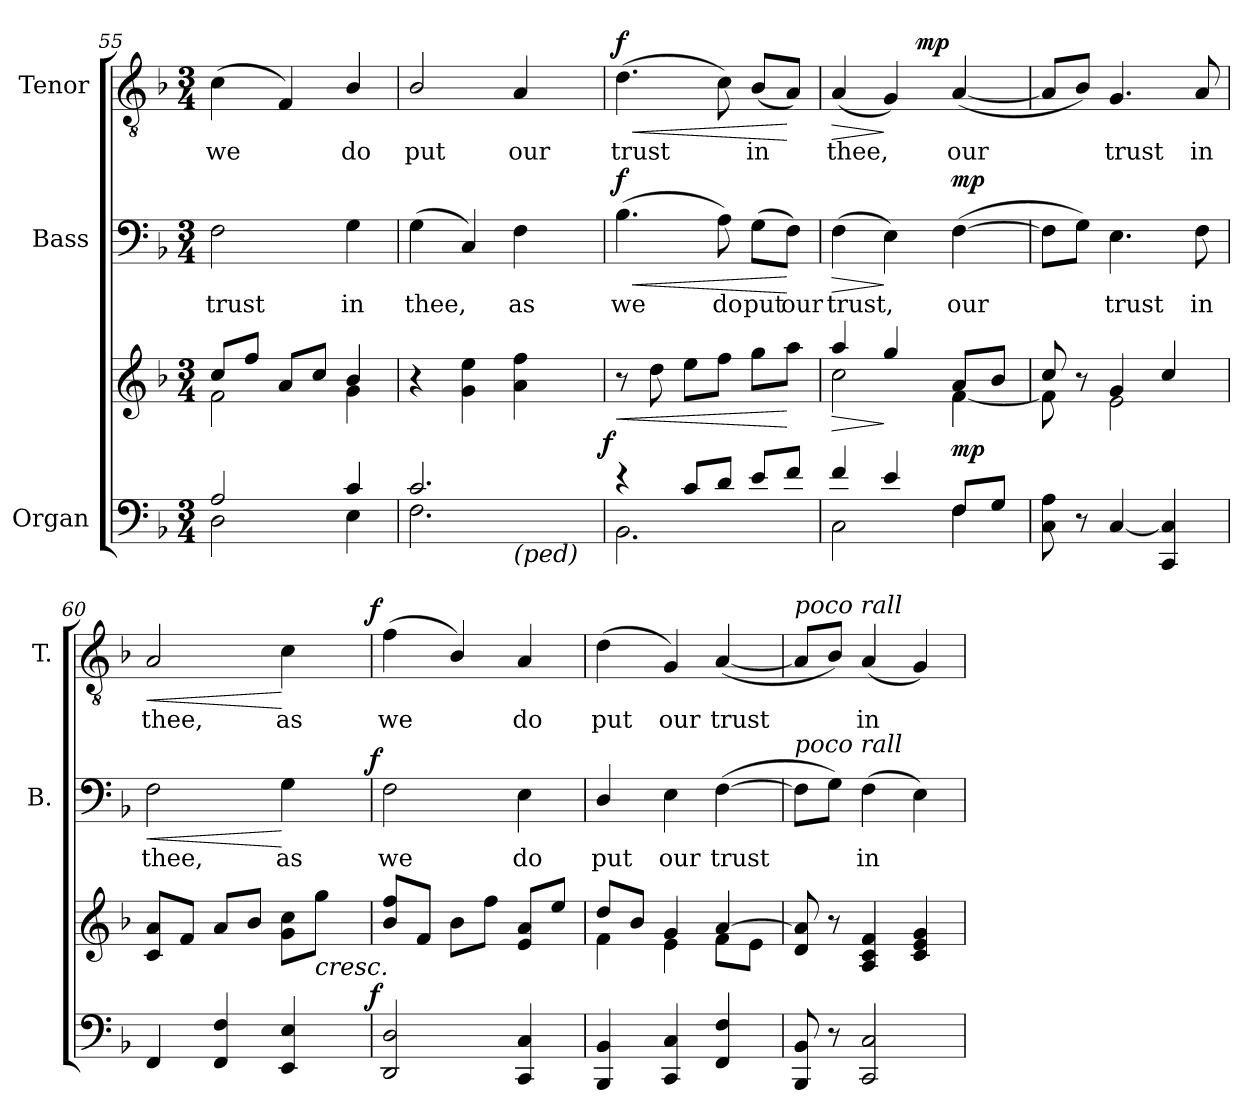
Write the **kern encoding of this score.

**kern	**kern	**dynam	**kern	**text	**dynam	**kern	**text	**dynam
*part3	*part3	*part3	*part2	*part2	*part2	*part1	*part1	*part1
*staff4	*staff3	*staff3/4	*staff2	*staff2	*staff2	*staff1	*staff1	*staff1
*I"Organ	*	*	*I"Bass	*	*	*I"Tenor	*	*
*	*	*	*I'B.	*	*	*I'T.	*	*
*clefF4	*clefG2	*	*clefF4	*	*	*clefGv2	*	*
*	*	*	*	*	*	*ITrd7c12	*	*
*k[b-]	*k[b-]	*	*k[b-]	*	*	*k[b-]	*	*
*F:	*F:	*	*F:	*	*	*F:	*	*
*M3/4	*M3/4	*	*M3/4	*	*	*M3/4	*	*
=55	=55	=55	=55	=55	=55	=55	=55	=55
*^	*^	*	*	*	*	*	*	*
!	!	!	!	!	!	!LO:LY:b:color=#000000	!	!	!	!
!	!	!	!	!	!	!	!	!	!LO:LY:b:color=#000000	!
2Ai/	2Di\	8cci/L	2fi\	.	2Fi\	trust	.	(4Ci\	we	.
.	.	8ffi/J	.	.	.	.	.	.	.	.
.	.	8ai/L	.	.	.	.	.	4FFi/)	.	.
.	.	8cci/J	.	.	.	.	.	.	.	.
!	!	!	!	!	!	!LO:LY:b:color=#000000	!	!	!	!
!	!	!	!	!	!	!	!	!	!LO:LY:b:color=#000000	!
4ci/	4Ei\	4b-i/	4gi\	.	4Gi\	in	.	4BB-i/	do	.
=56	=56	=56	=56	=56	=56	=56	=56	=56	=56	=56
!	!	!	!	!	!	!LO:LY:b:color=#000000	!	!	!	!
!	!	!	!	!	!	!	!	!	!LO:LY:b:color=#000000	!
*	*^	*	*	*	*	*	*	*	*	*
2.ci/	2.Fi\	2ryy	4r	2ryy	.	(4Gi\	thee,	.	2BB-i/	put	.
.	.	.	4gi\ 4eei	.	.	4Ci/)	.	.	.	.	.
!	!	!	!	!	!	!	!LO:LY:b:color=#000000	!	!	!	!
!	!	!LO:TX:b:i:t=(ped)	!	!	!	!	!	!	!	!	!
!	!	!	!	!	!	!	!	!	!	!LO:LY:b:color=#000000	!
.	.	4ryy	4ai\ 4ffi	8ryy	.	4Fi\	as	.	4AAi/	our	.
.	.	.	.	16ryy	.	.	.	.	.	.	.
.	.	.	.	32ryy	.	.	.	.	.	.	.
.	.	.	.	64ryy	.	.	.	.	.	.	.
.	.	.	.	128...ryy	.	.	.	.	.	.	.
.	.	.	.	1024ryy	f	.	.	.	.	.	.
=57	=57	=57	=57	=57	=57	=57	=57	=57	=57	=57	=57
!	!	!	!	!	!LO:HP:b	!	!	!	!	!	!
*	*v	*v	*	*	*	*	*	*	*	*	*
*	*	*v	*v	*	*	*	*	*	*	*
*	*^	*^	*	*	*	*	*	*	*
!	!	!	!	!	!	!	!LO:LY:b:color=#000000	!LO:HP:b	!	!	!
*	*v	*v	*	*	*	*	*	*	*	*	*
*	*	*v	*v	*	*	*	*	*	*	*
*	*^	*^	*	*	*	*	*	*	*
!	!	!	!	!	!	!	!	!	!	!LO:LY:b:color=#000000	!LO:HP:b
*	*v	*v	*	*	*	*	*	*	*	*	*
*	*	*v	*v	*	*	*	*	*	*	*
4r	2.BB-i\	8r	<	(4.B-i\	we	< f	(4.Di\	trust	< f
.	.	8ddi\	.	.	.	.	.	.	.
8ci/L	.	8eei\L	.	.	.	.	.	.	.
!	!	!	!	!	!LO:LY:b:color=#000000	!	!	!	!
8di/J	.	8ffi\J	.	8Ai\)	do	.	8Ci\)	.	.
!	!	!	!	!	!LO:LY:b:color=#000000	!	!	!	!
!	!	!	!	!	!	!	!	!LO:LY:b:color=#000000	!
8ei/L	.	8ggi\L	.	(8Gi\L	put	.	(8BB-i/L	in	.
!	!	!	!	!	!LO:LY:b:color=#000000	!	!	!	!
8fi/J	.	8aai\J	[	8Fi\J)	our	[	8AAi/J)	.	[
=58	=58	=58	=58	=58	=58	=58	=58	=58	=58
!	!	!	!LO:HP:b	!	!	!	!	!	!
*	*	*^	*	*	*	*	*	*	*
!	!	!	!	!	!	!LO:LY:b:color=#000000	!LO:HP:b	!	!	!
!	!	!	!	!	!	!	!	!	!LO:LY:b:color=#000000	!LO:HP:b
*	*	*	*	*	*	*	*	*^	*	*
4fi/	2Ci\	4aai/	2cci\	>	(4Fi\	trust,	>	(4AAi/	4ryy	thee,	>
4ei/	.	4ggi/	.	]	4Ei\)	.	]	4GGi/)	16...ryy	.	]
.	.	.	.	.	.	.	.	.	4ryy	.	mp
!	!	!	!	!	!	!LO:LY:b:color=#000000	!	!	!	!	!
!	!	!	!	!	!	!	!	!	!	!LO:LY:b:color=#000000	!
8Fi/L	4Fi\	8ai/L	[4fi\	mp	([4Fi\	our	mp	([4AAi/	.	our	.
.	.	.	.	.	.	.	.	.	8ryy	.	.
8Gi/J	.	8b-i/J	.	.	.	.	.	.	.	.	.
.	.	.	.	.	.	.	.	.	128ryy	.	.
*v	*v	*	*	*	*	*	*	*v	*v	*	*
!!LO:LB:g=z
=59	=59	=59	=59	=59	=59	=59	=59	=59	=59
8Ci\ 8Ai	8cci/	8fi\]	.	8Fi\L]	.	.	8AAi/L]	.	.
8r	8r	8ryy	.	8Gi\J)	.	.	8BB-i/J)	.	.
!	!	!	!	!	!LO:LY:b:color=#000000	!	!	!	!
!	!	!	!	!	!	!	!	!LO:LY:b:color=#000000	!
[4Ci/	4gi/	2ei\	.	4.Ei\	trust	.	4.GGi/	trust	.
4CCi/ 4Ci]	4cci/	.	.	.	.	.	.	.	.
!	!	!	!	!	!LO:LY:b:color=#000000	!	!	!	!
!	!	!	!	!	!	!	!	!LO:LY:b:color=#000000	!
.	.	.	.	8Fi\	in	.	8AAi/	in	.
*	*v	*v	*	*	*	*	*	*	*
=60	=60	=60	=60	=60	=60	=60	=60	=60
!	!	!	!	!LO:LY:b:color=#000000	!LO:HP:b	!	!	!
!	!	!	!	!	!	!	!LO:LY:b:color=#000000	!LO:HP:b
*^	*	*	*^	*	*	*^	*	*
4FFi/	2ryy	8ci/ 8ai/L	.	2Fi\	2ryy	thee,	<	2AAi/	2ryy	thee,	<
.	.	8fi/J	.	.	.	.	.	.	.	.	.
4FFi/ 4Fi	.	8ai/L	[	.	.	.	.	.	.	.	.
.	.	8b-i/J	.	.	.	.	.	.	.	.	.
!	!	!	!	!	!	!LO:LY:b:color=#000000	!	!	!	!	!
!	!	!	!	!	!	!	!	!	!	!LO:LY:b:color=#000000	!
4EEi/ 4Ei	8ryy	8gi\ 8cci\L	.	4Gi\	8ryy	as	[	4Ci\	8ryy	as	[
!	!	!	!LO:HP:b	!	!	!	!	!	!	!	!
.	16ryy	8ggi\J	<	.	16ryy	.	.	.	16ryy	.	.
.	32ryy	.	.	.	32ryy	.	.	.	32ryy	.	.
.	64ryy	.	.	.	64ryy	.	.	.	64ryy	.	.
.	128...ryy	.	.	.	128...ryy	.	.	.	128...ryy	.	.
.	1024ryy	.	f	.	1024ryy	.	f	.	1024ryy	.	f
*	*	*	*	*v	*v	*	*	*	*	*	*
*v	*v	*	*	*	*	*	*v	*v	*	*
=61	=61	=61	=61	=61	=61	=61	=61	=61
*^	*	*	*^	*	*	*^	*	*
!	!	!	!	!	!	!LO:LY:b:color=#000000	!	!	!	!	!
*	*	*	*	*v	*v	*	*	*	*	*	*
*v	*v	*	*	*	*	*	*v	*v	*	*
*^	*	*	*^	*	*	*^	*	*
!	!	!	!	!	!	!	!	!	!	!LO:LY:b:color=#000000	!
*	*	*	*	*v	*v	*	*	*	*	*	*
*v	*v	*	*	*	*	*	*v	*v	*	*
2DDi/ 2Di	8b-i/ 8ffi/L	.	2Fi\	we	.	(4Fi\	we	.
.	8fi/J	.	.	.	.	.	.	.
.	8b-i\L	.	.	.	.	4BB-i/)	.	.
.	8ffi\J	.	.	.	.	.	.	.
!	!	!	!	!LO:LY:b:color=#000000	!	!	!	!
!	!	!	!	!	!	!	!LO:LY:b:color=#000000	!
4CCi/ 4Ci	8ei/ 8ai/L	.	4Ei\	do	.	4AAi/	do	.
.	8eei/J	.	.	.	.	.	.	.
=62	=62	=62	=62	=62	=62	=62	=62	=62
*	*^	*	*	*	*	*	*	*
!	!	!	!	!	!LO:LY:b:color=#000000	!	!	!	!
!	!	!	!	!	!	!	!	!LO:LY:b:color=#000000	!
4BBB-i/ 4BB-i	8ddi/L	4fi\	.	4Di/	put	.	(4Di\	put	.
.	8b-i/J	.	.	.	.	.	.	.	.
!	!	!	!	!	!LO:LY:b:color=#000000	!	!	!	!
!	!	!	!	!	!	!	!	!LO:LY:b:color=#000000	!
4CCi/ 4Ci	4gi/	4ei\	.	4Ei\	our	.	4GGi/)	our	.
!	!	!	!	!	!LO:LY:b:color=#000000	!	!	!	!
!	!	!	!	!	!	!	!	!LO:LY:b:color=#000000	!
4FFi/ 4Fi	[4ai/	8fi\L	.	([4Fi\	trust	.	([4AAi/	trust	.
.	.	8ei\J	.	.	.	.	.	.	.
=63	=63	=63	=63	=63	=63	=63	=63	=63	=63
!	!	!	!	!	!	!	!LO:TX:a:i:t=poco rall	!	!
!	!	!	!	!LO:TX:a:i:t=poco rall	!	!	!	!	!
!	!LO:TX:b:i:t=poco rall	!	!	!	!	!	!	!	!
*	*v	*v	*	*	*	*	*	*	*
8BBB-i/ 8BB-i	8di/ 8ai]	.	8Fi\L]	.	.	8AAi/L]	.	.
8r	8r	.	8Gi\J)	.	.	8BB-i/J)	.	.
!	!	!	!	!LO:LY:b:color=#000000	!	!	!	!
!	!	!	!	!	!	!	!LO:LY:b:color=#000000	!
2CCi/ 2Ci	4Ai/ 4ci 4fi	.	(4Fi\	in	.	(4AAi/	in	.
.	4ci/ 4ei 4gi	.	4Ei\)	.	.	4GGi/)	.	.
=	=	=	=	=	=	=	=	=
*-	*-	*-	*-	*-	*-	*-	*-	*-
